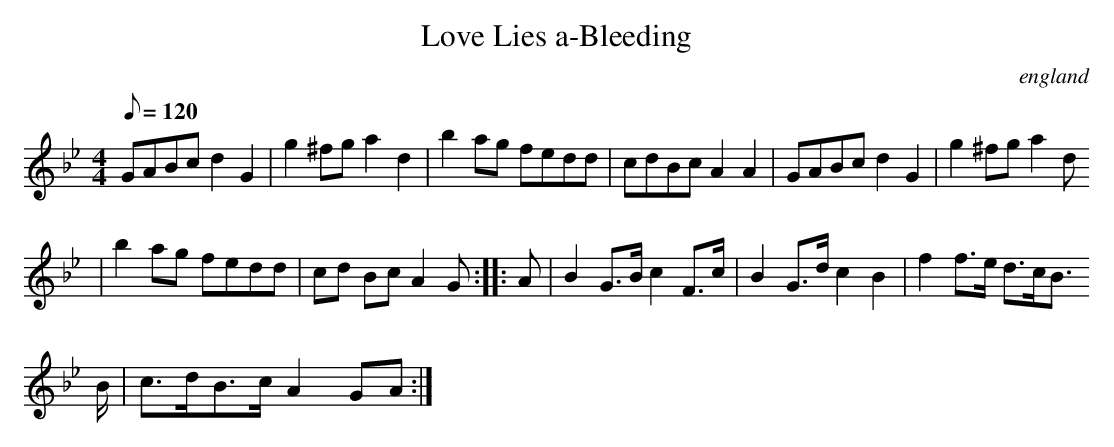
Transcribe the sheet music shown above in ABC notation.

X:1
T:Love Lies a-Bleeding
O:england
M:4/4
L:1/8
Q:120
K:Gm
GABc d2 G2| g2 ^fg a2 d2| b2 ag fedd|cdBc A2 A2| GABc d2 G2| g2 ^fg a2 d
2| b2 ag fedd| cd Bc A2 G:: A| B2 G>B c2 F>c| B2 G>d c2 B2 | f2 f>e d>cB
>B| c>dB>c A2 GA:|
